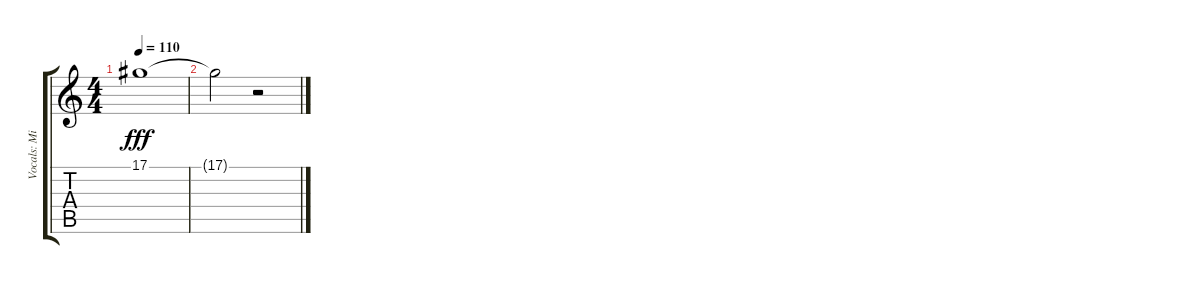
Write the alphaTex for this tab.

\track ("Vocals: Midnight" "Vocals: Mi") {instrument lead2sawtooth}
\staff {score tabs}
\tuning (Eb4 Bb3 Gb3 Db3 Ab2 Eb2) {hide}
\ts (4 4)
\tempo 110
\clef g2
\ks c
17.1{t}.1{dy fff} |
17.1{t}.2 r.2
